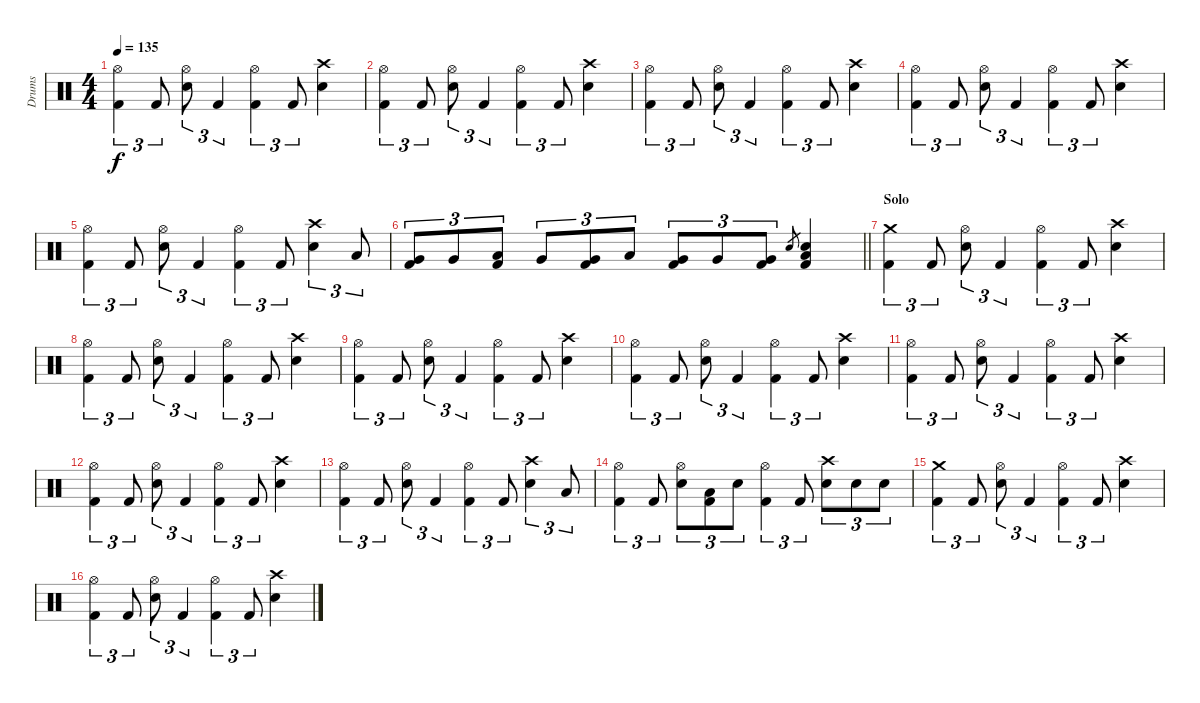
\track ("Drums" "Drums") {instrument percussion}
\staff {score}
\articulation defaults
\ts (4 4)
\tempo 135
\clef neutral
\ks c
("Hi-Hat (open)" "Kick (hit) 2").4{tu (3 2) dy f} "Kick (hit) 2".8{tu (3 2)} ("Hi-Hat (open)" "Electric Snare (hit)").8{tu (3 2)} "Kick (hit) 2".4{tu (3 2)} ("Hi-Hat (open)" "Kick (hit) 2").4{tu (3 2)} "Kick (hit) 2".8{tu (3 2)} ("Crash high (hit)" "Electric Snare (hit)").4 |
("Hi-Hat (open)" "Kick (hit) 2").4{tu (3 2)} "Kick (hit) 2".8{tu (3 2)} ("Hi-Hat (open)" "Electric Snare (hit)").8{tu (3 2)} "Kick (hit) 2".4{tu (3 2)} ("Hi-Hat (open)" "Kick (hit) 2").4{tu (3 2)} "Kick (hit) 2".8{tu (3 2)} ("Crash high (hit)" "Electric Snare (hit)").4 |
("Hi-Hat (open)" "Kick (hit) 2").4{tu (3 2)} "Kick (hit) 2".8{tu (3 2)} ("Hi-Hat (open)" "Electric Snare (hit)").8{tu (3 2)} "Kick (hit) 2".4{tu (3 2)} ("Hi-Hat (open)" "Kick (hit) 2").4{tu (3 2)} "Kick (hit) 2".8{tu (3 2)} ("Crash high (hit)" "Electric Snare (hit)").4 |
("Hi-Hat (open)" "Kick (hit) 2").4{tu (3 2)} "Kick (hit) 2".8{tu (3 2)} ("Hi-Hat (open)" "Electric Snare (hit)").8{tu (3 2)} "Kick (hit) 2".4{tu (3 2)} ("Hi-Hat (open)" "Kick (hit) 2").4{tu (3 2)} "Kick (hit) 2".8{tu (3 2)} ("Crash high (hit)" "Electric Snare (hit)").4 |
("Hi-Hat (open)" "Kick (hit) 2").4{tu (3 2)} "Kick (hit) 2".8{tu (3 2)} ("Hi-Hat (open)" "Electric Snare (hit)").8{tu (3 2)} "Kick (hit) 2".4{tu (3 2)} ("Hi-Hat (open)" "Kick (hit) 2").4{tu (3 2)} "Kick (hit) 2".8{tu (3 2)} ("Crash high (hit)" "Electric Snare (hit)").4{tu (3 2)} "Low Floor Tom (hit)".8{tu (3 2)} |
\barLineRight lightlight
("Very Low Tom (hit)" "Kick (hit) 2").8{tu (3 2)} "Very Low Tom (hit)".8{tu (3 2)} ("Low Floor Tom (hit)" "Kick (hit) 2").8{tu (3 2)} "Very Low Tom (hit)".8{tu (3 2)} ("Very Low Tom (hit)" "Kick (hit) 2").8{tu (3 2)} "Low Floor Tom (hit)".8{tu (3 2)} ("Very Low Tom (hit)" "Kick (hit) 2").8{tu (3 2)} "Very Low Tom (hit)".8{tu (3 2)} ("Very Low Tom (hit)" "Kick (hit) 2").8{tu (3 2)} "Electric Snare (hit)".8{gr} ("Electric Snare (hit)" "Low Floor Tom (hit)" "Kick (hit) 2").4 |
\section ("" "Solo")
("Crash medium (hit)" "Kick (hit) 2").4{tu (3 2)} "Kick (hit) 2".8{tu (3 2)} ("Hi-Hat (open)" "Electric Snare (hit)").8{tu (3 2)} "Kick (hit) 2".4{tu (3 2)} ("Hi-Hat (open)" "Kick (hit) 2").4{tu (3 2)} "Kick (hit) 2".8{tu (3 2)} ("Crash high (hit)" "Electric Snare (hit)").4 |
("Hi-Hat (open)" "Kick (hit) 2").4{tu (3 2)} "Kick (hit) 2".8{tu (3 2)} ("Hi-Hat (open)" "Electric Snare (hit)").8{tu (3 2)} "Kick (hit) 2".4{tu (3 2)} ("Hi-Hat (open)" "Kick (hit) 2").4{tu (3 2)} "Kick (hit) 2".8{tu (3 2)} ("Crash high (hit)" "Electric Snare (hit)").4 |
("Hi-Hat (open)" "Kick (hit) 2").4{tu (3 2)} "Kick (hit) 2".8{tu (3 2)} ("Hi-Hat (open)" "Electric Snare (hit)").8{tu (3 2)} "Kick (hit) 2".4{tu (3 2)} ("Hi-Hat (open)" "Kick (hit) 2").4{tu (3 2)} "Kick (hit) 2".8{tu (3 2)} ("Crash high (hit)" "Electric Snare (hit)").4 |
("Hi-Hat (open)" "Kick (hit) 2").4{tu (3 2)} "Kick (hit) 2".8{tu (3 2)} ("Hi-Hat (open)" "Electric Snare (hit)").8{tu (3 2)} "Kick (hit) 2".4{tu (3 2)} ("Hi-Hat (open)" "Kick (hit) 2").4{tu (3 2)} "Kick (hit) 2".8{tu (3 2)} ("Crash high (hit)" "Electric Snare (hit)").4 |
("Hi-Hat (open)" "Kick (hit) 2").4{tu (3 2)} "Kick (hit) 2".8{tu (3 2)} ("Hi-Hat (open)" "Electric Snare (hit)").8{tu (3 2)} "Kick (hit) 2".4{tu (3 2)} ("Hi-Hat (open)" "Kick (hit) 2").4{tu (3 2)} "Kick (hit) 2".8{tu (3 2)} ("Crash high (hit)" "Electric Snare (hit)").4 |
("Hi-Hat (open)" "Kick (hit) 2").4{tu (3 2)} "Kick (hit) 2".8{tu (3 2)} ("Hi-Hat (open)" "Electric Snare (hit)").8{tu (3 2)} "Kick (hit) 2".4{tu (3 2)} ("Hi-Hat (open)" "Kick (hit) 2").4{tu (3 2)} "Kick (hit) 2".8{tu (3 2)} ("Crash high (hit)" "Electric Snare (hit)").4 |
("Hi-Hat (open)" "Kick (hit) 2").4{tu (3 2)} "Kick (hit) 2".8{tu (3 2)} ("Hi-Hat (open)" "Electric Snare (hit)").8{tu (3 2)} "Kick (hit) 2".4{tu (3 2)} ("Hi-Hat (open)" "Kick (hit) 2").4{tu (3 2)} "Kick (hit) 2".8{tu (3 2)} ("Crash high (hit)" "Electric Snare (hit)").4{tu (3 2)} "Low Floor Tom (hit)".8{tu (3 2)} |
("Hi-Hat (open)" "Kick (hit) 2").4{tu (3 2)} "Kick (hit) 2".8{tu (3 2)} ("Hi-Hat (open)" "Electric Snare (hit)").8{tu (3 2)} ("Low Floor Tom (hit)" "Kick (hit) 2").8{tu (3 2)} "Electric Snare (hit)".8{tu (3 2)} ("Hi-Hat (open)" "Kick (hit) 2").4{tu (3 2)} "Kick (hit) 2".8{tu (3 2)} ("Crash high (hit)" "Electric Snare (hit)").8{tu (3 2)} "Electric Snare (hit)".8{tu (3 2)} "Electric Snare (hit)".8{tu (3 2)} |
("Crash medium (hit)" "Kick (hit) 2").4{tu (3 2)} "Kick (hit) 2".8{tu (3 2)} ("Hi-Hat (open)" "Electric Snare (hit)").8{tu (3 2)} "Kick (hit) 2".4{tu (3 2)} ("Hi-Hat (open)" "Kick (hit) 2").4{tu (3 2)} "Kick (hit) 2".8{tu (3 2)} ("Crash high (hit)" "Electric Snare (hit)").4 |
("Hi-Hat (open)" "Kick (hit) 2").4{tu (3 2)} "Kick (hit) 2".8{tu (3 2)} ("Hi-Hat (open)" "Electric Snare (hit)").8{tu (3 2)} "Kick (hit) 2".4{tu (3 2)} ("Hi-Hat (open)" "Kick (hit) 2").4{tu (3 2)} "Kick (hit) 2".8{tu (3 2)} ("Crash high (hit)" "Electric Snare (hit)").4
